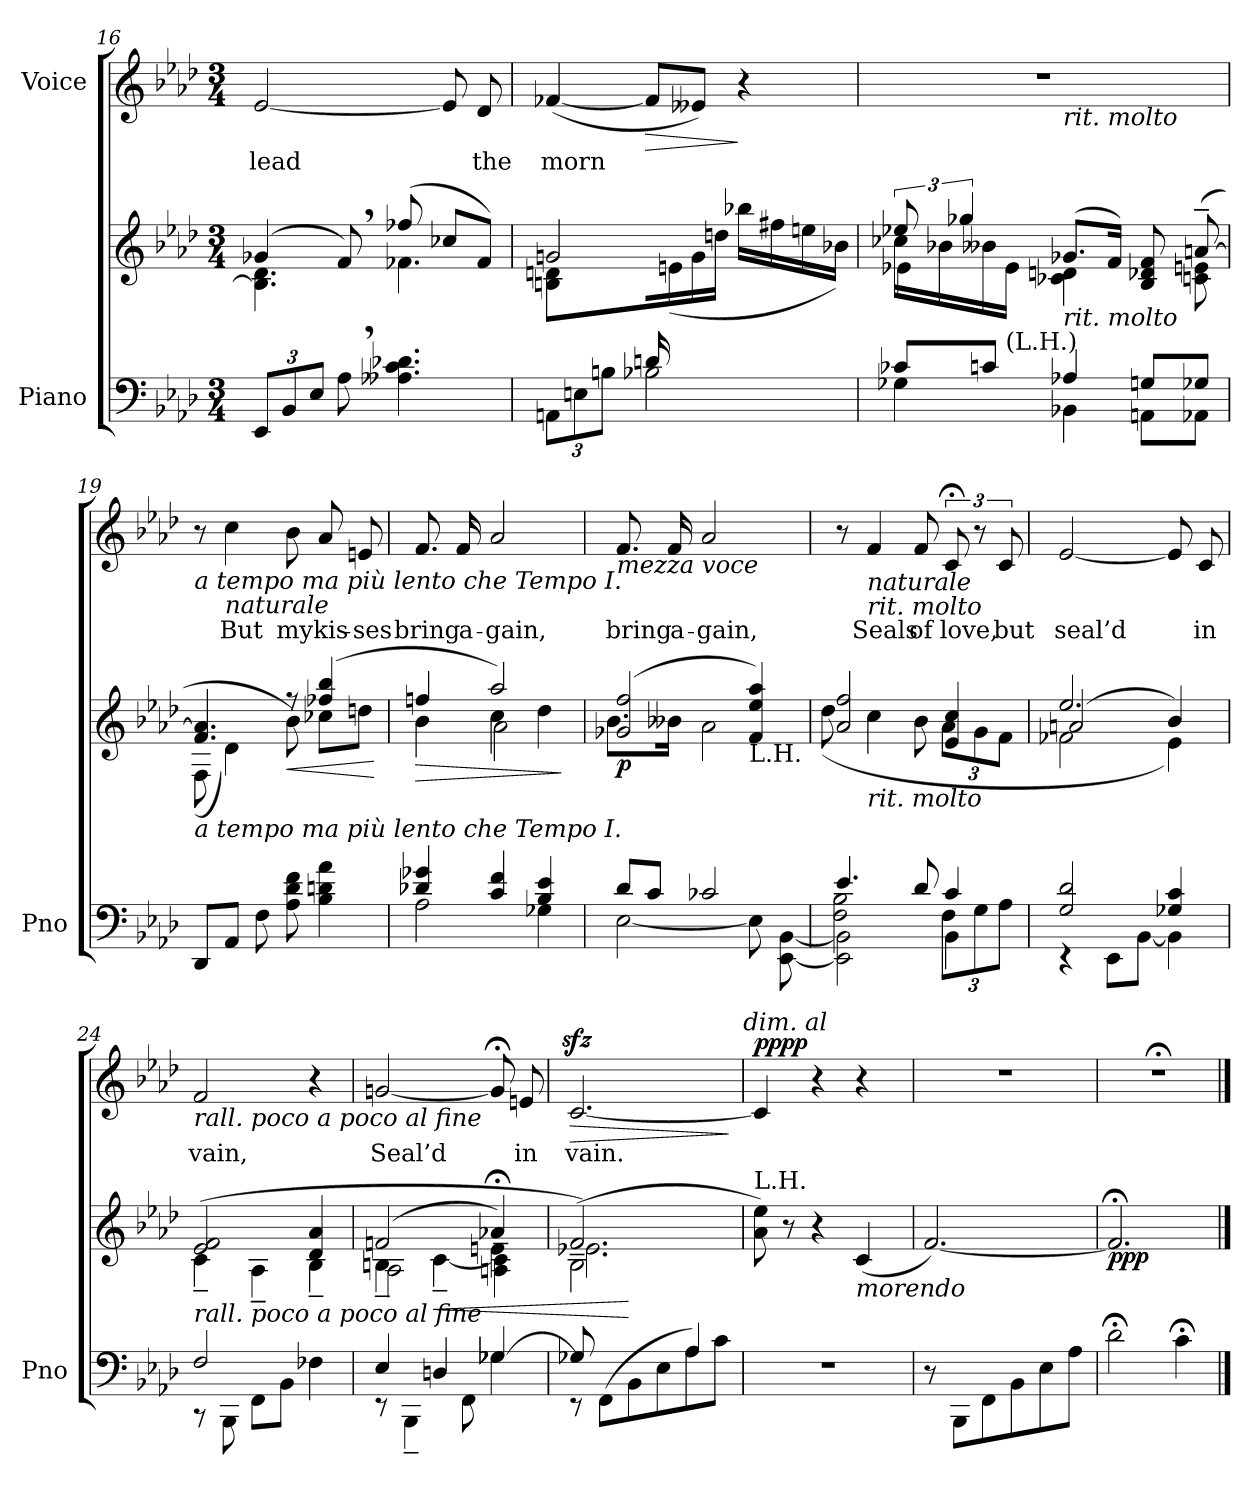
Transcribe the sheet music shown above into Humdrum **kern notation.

**kern	**kern	**dynam	**kern	**text	**dynam
*part2	*part2	*part2	*part1	*part1	*part1
*staff3	*staff2	*staff2/3	*staff1	*staff1	*staff1
*I"Piano	*	*	*I"Voice	*	*
*I'Pno	*	*	*	*	*
*clefF4	*clefG2	*	*clefG2	*	*
*k[b-e-a-d-]	*k[b-e-a-d-]	*	*k[b-e-a-d-]	*	*
*M3/4	*M3/4	*	*M3/4	*	*
=16	=16	=16	=16	=16	=16
*	*^	*	*	*	*
!	!	!	!	!	!LO:LY:b	!
12EE-/L	(4g-X/	4.B-\] 4.d-\	.	[2e-/	-lead	.
12BB-/	.	.	.	.	.	.
12E-/J	.	.	.	.	.	.
8A-,\	8f,/)	.	.	.	.	.
4.A--X\ 4.c\ 4.d-X\	(8ff-X/	4.f-X\	.	.	.	.
.	8cc-X/L	.	.	8e-/]	.	.
!	!	!	!	!	!LO:LY:b	!
.	8f-/J)	.	.	8d-/	the	.
!!LO:LB:g=z
=17	=17	=17	=17	=17	=17	=17
*^	*	*	*	*	*	*
*	*Xbrackettup	*	*	*	*	*	*
!	!	!	!	!	!	!LO:LY:b	!
4ryy	12AAn\L	2gn/	4Bn\ 4dn\	.	([4f-X/	morn	.
.	12En\	.	.	.	.	.	.
.	12Bn\J	.	.	.	.	.	.
!	!	!	!	!	!	!	!LO:HP:b
16dn/LL	2B-X\	.	16ryy	.	8f-/L]	.	>
4..ryy	.	.	(16en\	.	.	.	.
.	.	.	16g\	.	8e--X/J)	.	.
.	.	.	16ddn\JJ	.	.	.	.
.	.	4ryy	16bb-X\LL	.	4r	.	]
.	.	.	16ff#X\	.	.	.	.
.	.	.	16een\	.	.	.	.
.	.	.	16b-X\JJ)	.	.	.	.
=18	=18	=18	=18	=18	=18	=18	=18
*	*	*	*^	*	*^	*	*
8c-X/L	4G-X\	12ee-X/	16cc-X\LL	4e-X\	.	2.r	4ryy	.	.
.	.	.	16b-X\	.	.	.	.	.	.
.	.	6gg-X/	.	.	.	.	.	.	.
8cn/J	.	.	16b--X\	.	.	.	.	.	.
!	!	!	!LO:TX:b:t=(L.H.)	!	!	!	!	!	!
.	.	.	16e-\JJ	.	.	.	.	.	.
!	!	!	!	!	!	!	!LO:TX:b:i:t=rit. molto	!	!
!	!	!LO:TX:b:i:t=rit. molto	!	!	!	!	!	!	!
4A-X/	4BB-X\	(8.g-X/L	4c-X\ 4dn\	2ryy	.	.	4ryy	.	.
.	.	16f/Jk)	.	.	.	.	.	.	.
8Gn/L	8AAn\L	8B-/ 8d-X/ 8f/	8ryy	.	.	.	4ryy	.	.
8G-X/J	8AA-X\J	([8an~/	8cn\ 8en\	.	.	.	.	.	.
*	*	*	*v	*v	*	*	*	*	*
*	*	*	*	*	*v	*v	*	*
=19	=19	=19	=19	=19	=19	=19	=19
!	!	!	!	!	!LO:TX:b:i:t=a tempo ma più lento che Tempo I.	!	!
!	!	!LO:TX:b:i:t=a tempo ma più lento che Tempo I.	!	!	!	!	!
*v	*v	*	*	*	*	*	*
8DD-/L	4.f/ 4.a/]	(8F\	.	8r	.	.
!	!	!	!	!LO:TX:b:i:t=naturale	!	!
!	!	!	!	!	!LO:LY:b	!
8AA-/J	.	4d-\)	.	4cc\	But	.
8F\	.	.	.	.	.	.
!	!	!	!LO:HP:b	!	!LO:LY:b	!
8A-\ 8d-\ 8f\	8r	8b-\)	<	8b-\	my	.
!	!	!	!	!	!LO:LY:b	!
4B-\ 4dn\ 4a-\	(4ff-X/ 4bb-/	8cc-X\L	.	8a-/	kis-	.
!	!	!	!	!	!LO:LY:b	!
.	.	8ddn\J	.	8en/	-ses	.
*	*v	*v	*	*	*	*
.	.	[	.	.	.
!!LO:LB:g=z
=20	=20	=20	=20	=20	=20
*^	*	*	*	*	*
!	!	!	!LO:HP:b	!	!LO:LY:b	!
*	*	*^	*	*	*	*
*	*	*	*^	*	*	*	*
4d-X/ 4g-X/	2A-\	4ffn/	4b-\	4ryy	>	8.f/	bring	.
!	!	!	!	!	!	!	!LO:LY:b	!
.	.	.	.	.	.	16f/	a-	.
!	!	!	!	!	!	!	!LO:LY:b	!
4c/ 4f/	.	2aa-/)	4cc\	2a-\	.	2a-/	-gain,	.
4B-/ 4e-/	4G-X\	.	4dd-\	.	.	.	.	.
*v	*v	*	*	*	*	*	*	*
*	*v	*v	*v	*	*	*	*
.	.	]	.	.	.
=21	=21	=21	=21	=21	=21
*^	*^	*	*	*	*
!	!	!	!	!	!LO:TX:b:i:t=mezza voce	!	!
!	!	!	!	!LO:DY:b	!	!LO:LY:b	!
8d-/L	[2E-\	(2g-X/ 2ff/	8.b-\L	p	8.f/	bring	.
8c/J	.	.	.	.	.	.	.
!	!	!	!	!	!	!LO:LY:b	!
.	.	.	16b--X\Jk	.	16f/	a-	.
!	!	!	!	!	!	!LO:LY:b	!
2c-X/	.	.	2a-\	.	2a-/	-gain,	.
!	!	!LO:TX:b:t=L.H.	!	!	!	!	!
.	8E-\]	4f/ 4ee-/ 4aa-/)	.	.	.	.	.
.	[8EE-\ [8BB-\	.	.	.	.	.	.
=22	=22	=22	=22	=22	=22	=22	=22
*	*^	*	*	*	*	*	*
4.e-/	2EE-\] 2BB-\]	2F\ 2B-\	2a-/ 2ff/	(8dd-\	.	8r	.	.
!	!	!	!	!	!	!LO:TX:b:i:t=naturale	!	!
!	!	!	!	!	!	!LO:TX:b:i:t=rit. molto	!	!
!	!	!	!	!LO:TX:b:i:t=rit. molto	!	!	!	!
!	!	!	!	!	!	!	!LO:LY:b	!
.	.	.	.	4cc\	.	4f/	Seals	.
!	!	!	!	!	!	!	!LO:LY:b	!
8d-/	.	.	.	8b-\	.	8f/	of	.
*	*	*	*	*Xbrackettup	*	*	*	*
!	!	!	!	!	!	!	!LO:LY:b	!
4c/	4BB-\	12F\L	4e-/ 4cc/	12a-\L	.	12c;</	love,	.
.	.	12G\	.	12g\	.	12r	.	.
!	!	!	!	!	!	!	!LO:LY:b	!
.	.	12A-\J	.	12f\J	.	12c/	but	.
=23	=23	=23	=23	=23	=23	=23	=23	=23
*	*	*	*	*^	*	*	*	*
!	!	!	!	!	!	!	!	!LO:LY:b	!
*	*v	*v	*	*	*	*	*	*	*
2G/ 2d-/	4r	2.ee-/	2f-X\	(2an/	.	[2e-/	seal’d	.
.	8EE-\L	.	.	.	.	.	.	.
.	[8BB-\J	.	.	.	.	.	.	.
4G-X/ 4c/	4BB-\]	.	4e-\)	4b-/)	.	8e-/]	.	.
!	!	!	!	!	!	!	!LO:LY:b	!
.	.	.	.	.	.	8c/	in	.
*	*	*	*v	*v	*	*	*	*
!!LO:PB:g=z
=24	=24	=24	=24	=24	=24	=24	=24
!	!	!	!	!	!LO:TX:b:i:t=rall. poco a poco al fine	!	!
!	!	!LO:TX:b:i:t=rall. poco a poco al fine	!	!	!	!	!
!	!	!	!	!LO:DY:b	!	!LO:LY:b	!
!	!	!	!	!LO:DY:n=1:b	!	!	!
2F/	8r	2e-/ 2f/	(4c~\	p other-dynamics	2f/	vain,	.
.	8BBB-\	.	.	.	.	.	.
.	8FF\L	.	4A-~\	.	.	.	.
.	8BB-\J	.	.	.	.	.	.
4F-X\	4ryy	4d-/ 4a-/	4B-~\	.	4r	.	.
=25	=25	=25	=25	=25	=25	=25	=25
*	*	*	*^	*	*	*	*
!	!	!	!	!	!	!	!LO:LY:b	!
4E-/	8r	(2fn/	4Bn~\	2A-\	.	[2gni/	Seal’d	.
.	4BBB-~\	.	.	.	.	.	.	.
!	!	!	!	!	!LO:HP:b	!	!	!
4Dn/	.	.	[4c~\	.	<	.	.	.
.	8FF\	.	.	.	.	.	.	.
[4G-X/	4G-\	4a-X;</)	4en\	4An\~ 4c\]~	.	8g;</]	.	.
!	!	!	!	!	!	!	!LO:LY:b	!
.	.	.	.	.	.	8en/	in	.
=26	=26	=26	=26	=26	=26	=26	=26	=26
*	*^	*	*	*	*	*	*	*
!	!	!	!	!	!	!	!	!LO:LY:b	!LO:HP:b
!	!	!	!	!	!	!	!	!	!LO:DY:n=1:a
2ryy	8G-X/]	8r	(2B-\	2.f~>/)	2.e-X\	.	[2.czz>/	vain.	> other-dynamics
.	8ryy	(>8FF\L	.	.	.	.	.	.	.
.	2ryy	8BB-\	.	.	.	[	.	.	.
.	.	8E-\	.	.	.	.	.	.	.
4A-/)	.	8A-\	4ryy	.	.	.	.	.	.
.	.	8c\J	.	.	.	.	.	.	.
*v	*v	*v	*	*	*	*	*	*	*
*	*v	*v	*v	*	*	*	*
.	.	.	.	.	]
!	!	!	!LO:TX:a:i:t=dim. al	!	!
=27	=27	=27	=27	=27	=27
*	*^	*	*	*	*
!	!LO:TX:a:t=L.H.	!	!	!	!	!
!	!	!	!	!	!	!LO:DY:a
2.r	8ryy	8a-\ 8ee-\)	.	4c/]	.	pppp
.	8r	2ryy	.	.	.	.
.	4r	.	.	4r	.	.
!	!LO:TX:b:i:t=morendo	!	!	!	!	!
.	(4c/	.	.	4r	.	.
.	.	8ryy	.	.	.	.
*	*v	*v	*	*	*	*
=28	=28	=28	=28	=28	=28
8r	[2.f/)	.	2.r	.	.
8BBB-\L	.	.	.	.	.
8FF\	.	.	.	.	.
8BB-\	.	.	.	.	.
8E-\	.	.	.	.	.
8A-\J	.	.	.	.	.
=29	=29	=29	=29	=29	=29
!	!	!LO:DY:b	!	!	!
2d-;<\	2.f;</]	ppp	2.r;<	.	.
4c;<\	.	.	.	.	.
==	==	==	==	==	==
*-	*-	*-	*-	*-	*-
